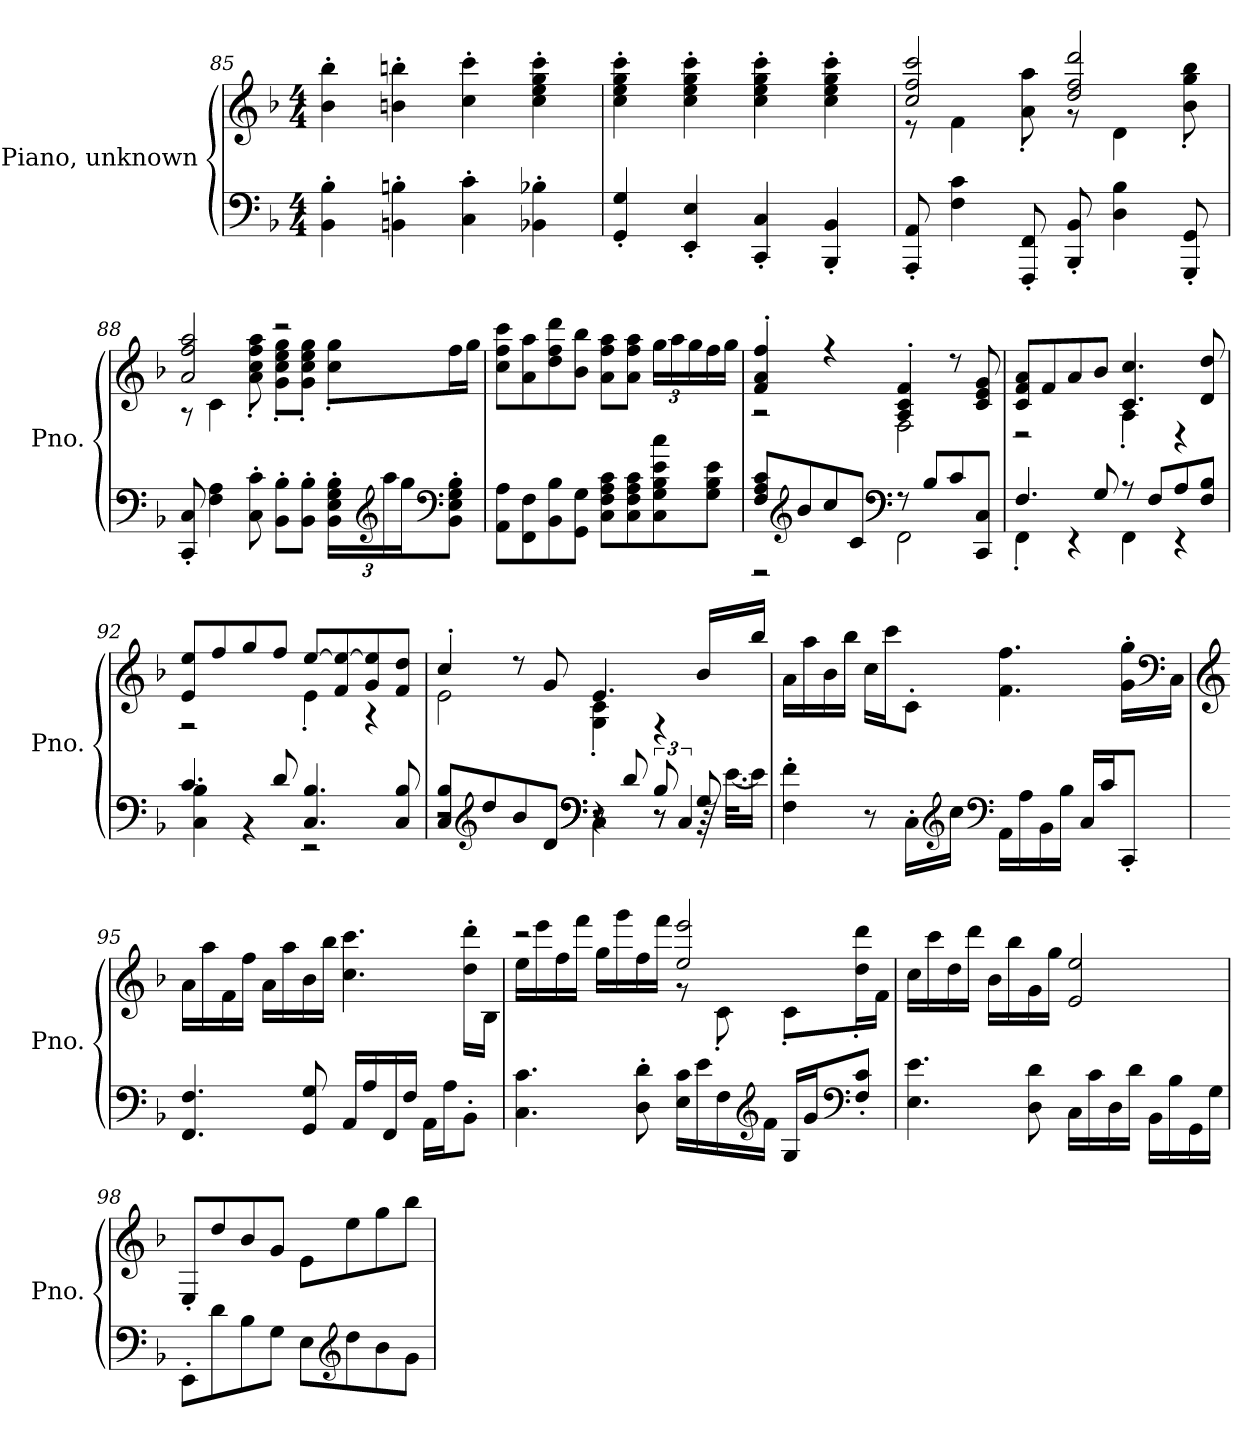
**kern	**kern
*part1	*part1
*staff2	*staff1
*I"Piano, unknown	*
*I'Pno.	*
*clefF4	*clefG2
*k[b-]	*k[b-]
*M4/4	*M4/4
=85	=85
4BB-\' 4B-\'	4b-\' 4bb-\'
4BBn\' 4Bn\'	4bn\' 4bbn\'
4C\' 4c\'	4cc\' 4ccc\'
4BB-X\' 4B-X\'	4cc\' 4ee\' 4gg\' 4ccc\'
=86	=86
4GG/' 4G/'	4cc\' 4ee\' 4gg\' 4ccc\'
4EE/' 4E/'	4cc\' 4ee\' 4gg\' 4ccc\'
4CC/' 4C/'	4cc\' 4ee\' 4gg\' 4ccc\'
4BBB-/' 4BB-/'	4cc\' 4ee\' 4gg\' 4ccc\'
=87	=87
*	*^
8AAA/' 8AA/'	2cc/ 2ff/ 2ccc/	8r
4F\ 4c\	.	4f\
8FFF/' 8FF/'	.	8a\' 8aa\'
8BBB-/' 8BB-/'	2dd/ 2ff/ 2ddd/	8r
4D\ 4B-\	.	4d\
8GGG/' 8GG/'	.	8b-\' 8gg\' 8bb-\'
!!LO:PB:g=z	!!
=88	=88	=88
8CC/' 8C/'	2a/ 2ff/ 2aa/	8r
4F\ 4A\	.	4c\
8C\' 8c\'	.	8a\' 8cc\' 8ff\' 8aa\'
8BB-\' 8B-\'L	2r	8g\' 8cc\' 8ee\' 8gg\'L
8BB-\' 8B-\'J	.	8g\' 8cc\' 8ee\' 8gg\'J
*Xbrackettup	*	*
24BB-\' 24E\' 24G\' 24B-\'LL	.	8cc\' 8gg\'L
*clefG2	*	*
24aa\	.	.
24gg\J	.	.
*clefF4	*	*
8BB-\' 8E\' 8G\' 8B-\'J	.	16ff\L
.	.	16gg\JJ
*	*v	*v
=89	=89
8AA\ 8A\L	8cc\ 8ff\ 8ccc\L
8FF\ 8F\	8a\ 8aa\
8BB-\ 8B-\	8dd\ 8ff\ 8ddd\
8GG\ 8G\J	8b-\ 8bb-\J
8C\ 8F\ 8A\ 8c\L	8a\ 8ff\ 8aa\L
8C\ 8F\ 8A\ 8c\	8a\ 8ff\ 8aa\J
*	*Xbrackettup
8C\ 8G\ 8B-\ 8e\ 8cc\	24gg\LL
.	24aa\
.	24gg\
8G\ 8B-\ 8e\J	16ff\
.	16gg\JJ
=90	=90
*^	*^
8F/ 8A/ 8c/L	2r	4f/' 4a/' 4ff/'	2r
*clefG2	*	*	*
8b-/	.	.	.
8cc/	.	4r	.
8c/J	.	.	.
*clefF4	*	*	*
8r	2FF\	4A/' 4c/' 4f/'	2F\
8B-/L	.	.	.
8c/	.	8r	.
8CC/ 8C/J	.	8c/ 8e/ 8g/	.
!!LO:LB:g=z	!!
=91	=91	=91	=91
4.F/	4FF'\	8c/ 8f/ 8a/L	2r
.	.	8f/	.
.	4r	8a/	.
8G/	.	8b-/J	.
8r	4FF\	4.c/ 4.cc/	4A'\
8F/L	.	.	.
8A/	4r	.	4r
8F/ 8B-/J	.	8d/ 8dd/	.
=92	=92	=92	=92
4.c/	4C\ 4B-\	8e/ 8ee/L	2r
.	.	8ff/	.
.	4r	8gg/	.
8d/	.	8ff/J	.
4.C/ 4.B-/	2r	[8ee/L	4e'\
.	.	8f/ 8ee/_	.
.	.	8g/ 8ee/]	4r
8C/ 8B-/	.	8f/ 8dd/J	.
=93	=93	=93	=93
*	*^	*	*
8C/ 8B-/L	2r	2r	4cc'/	2e\
*clefG2	*	*	*	*
8dd/	.	.	.	.
8b-/	.	.	8r	.
8d/J	.	.	8g/	.
*clefF4	*	*	*	*
8r	4C\	4r	4.e/	4G\' 4c\'
8d/	.	.	.	.
*brackettup	*	*	*	*
12B-/	8r	8r	.	4r
6C/	.	.	.	.
.	64r	8G/	16b-/LL	.
.	[32.e\KLL	.	.	.
.	16e\JJ]	.	16bb-/JJ	.
*v	*v	*v	*	*
*	*v	*v
!!LO:LB:g=z
=94	=94
4F\' 4f\'	16a\LL
.	16aa\
.	16b-\
.	16bb-\JJ
8r	16cc\LL
.	16ccc\J
16C'\LL	8c'\J
*clefG2	*
16cc\JJ	.
*clefF4	*
16AA\LL	4.f\ 4.ff\
16A\	.
16BB-\	.
16B-\JJ	.
16C/LL	.
16c/J	.
8CC'/J	16g\' 16gg\'LL
*	*clefF4
.	16C\JJ
=95	=95
*	*clefG2
4.FF/ 4.F/	16a\LL
.	16aa\
.	16f\
.	16ff\JJ
.	16a\LL
.	16aa\
8GG/ 8G/	16b-\
.	16bb-\JJ
16AA/LL	4.cc\ 4.ccc\
16A/	.
16FF/	.
16F/JJ	.
16AA\LL	.
16A\J	.
8BB-'\J	16dd\' 16ddd\'LL
.	16B-\JJ
!!LO:LB:g=z
=96	=96
*	*^
4.C\ 4.c\	2r	16ee\LL
.	.	16eee\
.	.	16ff\
.	.	16fff\JJ
.	.	16gg\LL
.	.	16ggg\
8D\' 8d\'	.	16ff\
.	.	16fff\JJ
16E\ 16c\LL	2ee/ 2eee/	8r
16e\	.	.
16F\	.	8c'\
*clefG2	*	*
16f\JJ	.	.
16G/LL	.	8c'\L
16g/J	.	.
*clefF4	*	*
8F/' 8c/'J	.	16dd\' 16ddd\'L
.	.	16f\JJ
*	*v	*v
=97	=97
4.E\ 4.e\	16cc\LL
.	16ccc\
.	16dd\
.	16ddd\JJ
.	16b-\LL
.	16bb-\
8D\ 8d\	16g\
.	16gg\JJ
16C\LL	2e/ 2ee/
16c\	.
16D\	.
16d\JJ	.
16BB-\LL	.
16B-\	.
16GG\	.
16G\JJ	.
=98	=98
8EE'\L	8E'/L
8d\	8dd/
8B-\	8b-/
8G\J	8g/J
8E\L	8e\L
*clefG2	*
8dd\	8ee\
8b-\	8gg\
8g\J	8bb-\J
=	=
*-	*-
